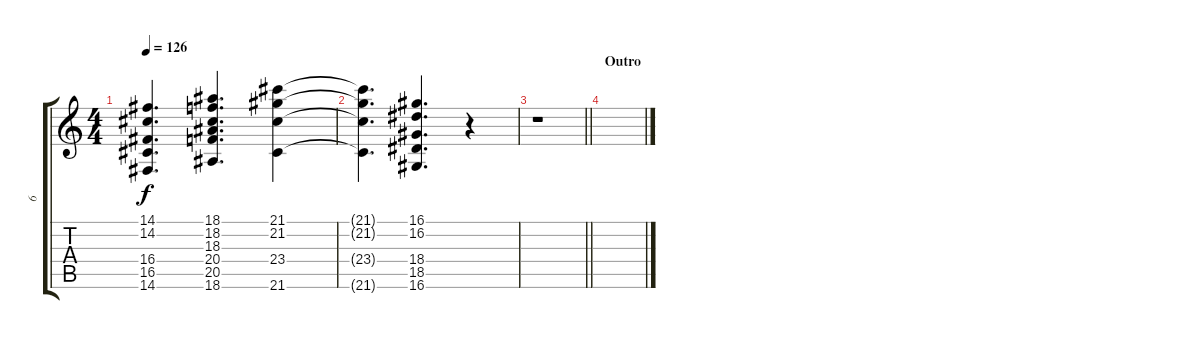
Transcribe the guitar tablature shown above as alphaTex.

\track ("6" "6") {instrument pad1newage}
\staff {score tabs}
\tuning (E4 B3 G3 D3 A2 E2) {hide}
\ts (4 4)
\tempo 126
\clef g2
\ks c
(14.1{t} 14.2{t} 16.4{t} 16.5{t} 14.6{t}).4{d dy f} (18.1 18.2 18.3 20.4 20.5 18.6).4{d} (21.1 21.2 23.4 21.6).4 |
(21.1{t} 21.2{t} 23.4{t} 21.6{t}).4{d} (16.1 16.2 18.4 18.5 16.6).4{d} r.4 |
\barLineRight lightlight
r.1 |
\section ("" "Outro")
